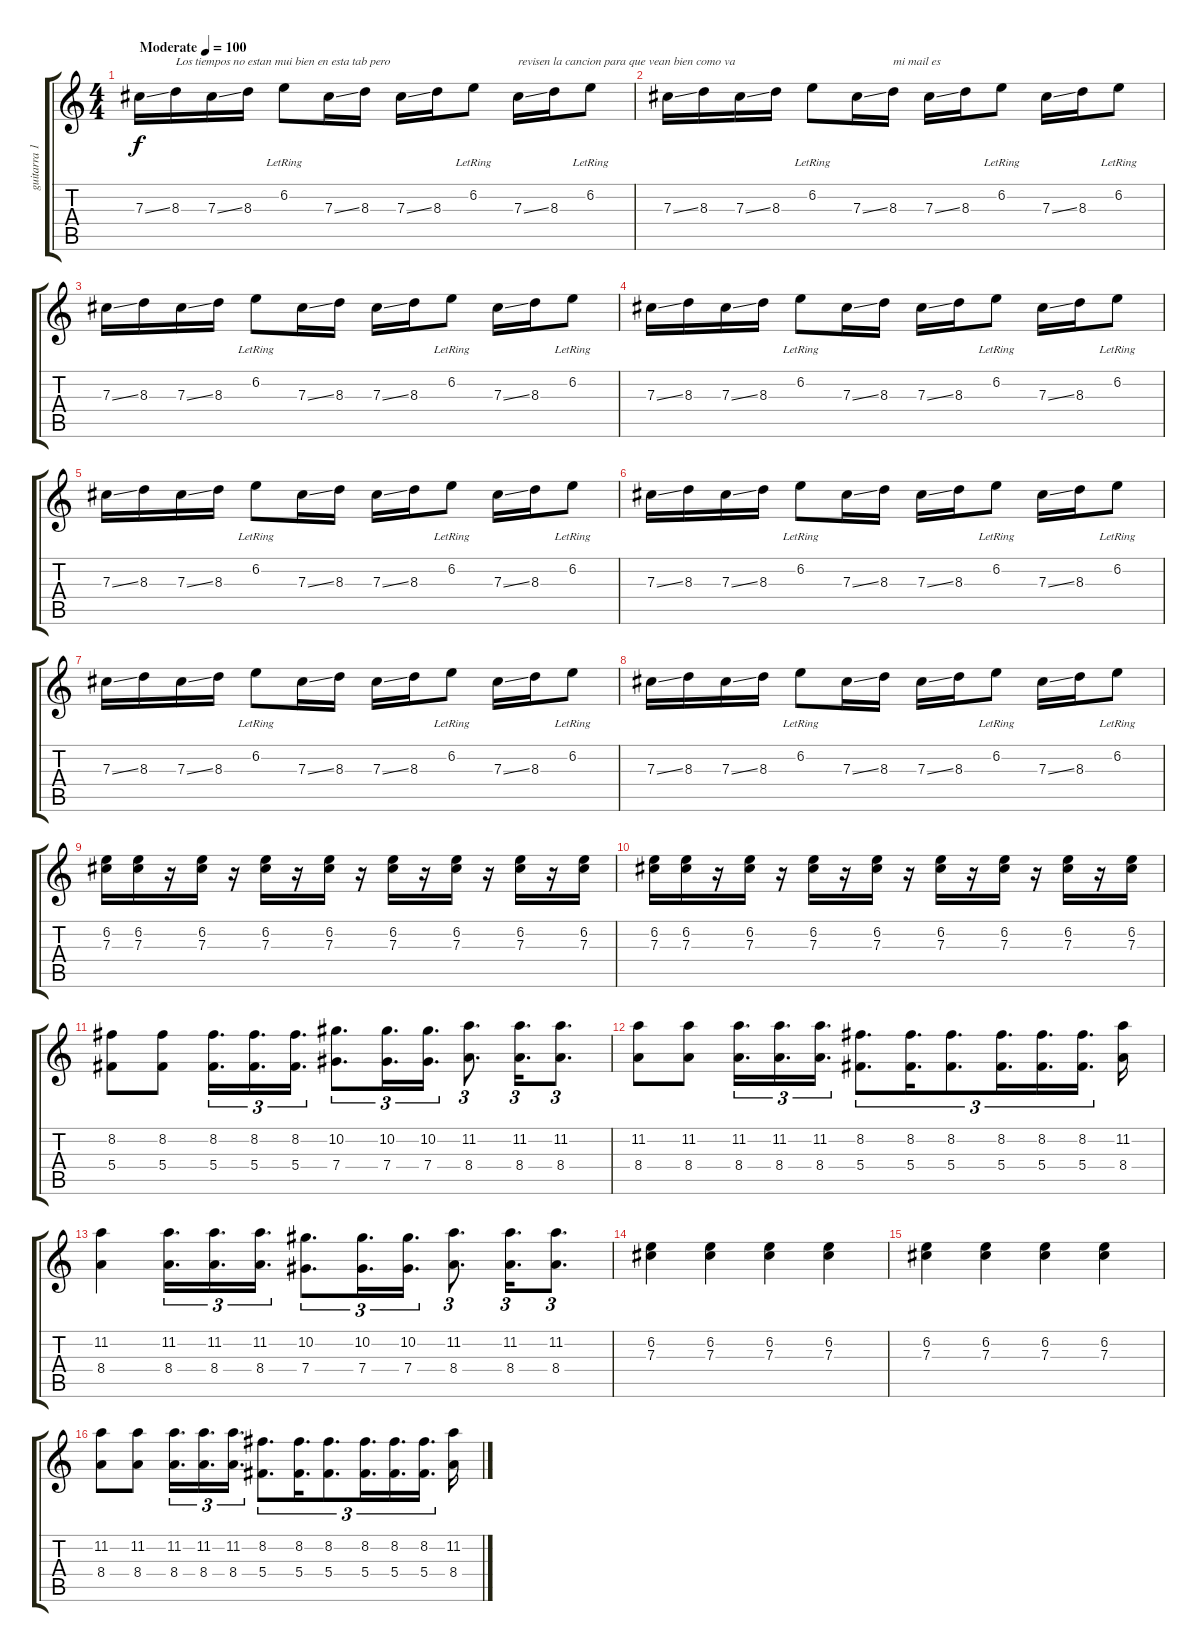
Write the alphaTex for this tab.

\track ("guitarra 1" "guitarra 1") {instrument overdrivenguitar}
\staff {score tabs}
\tuning (Eb4 Bb3 Gb3 Db3 Ab2 Eb2) {hide}
\ts (4 4)
\tempo (100 "Moderate")
\clef g2
\ks c
7.3{ss}.16{dy f instrument overdrivenguitar} 8.3.16{txt "Los tiempos no estan mui bien en esta tab pero"} 7.3{ss}.16 8.3.16 6.2{lr}.8 7.3{ss}.16 8.3.16 7.3{ss}.16 8.3.16 6.2{lr}.8 7.3{ss}.16{txt "revisen la cancion para que vean bien como va"} 8.3.16 6.2{lr}.8 |
7.3{ss}.16 8.3.16 7.3{ss}.16 8.3.16 6.2{lr}.8 7.3{ss}.16 8.3.16{txt "mi mail es"} 7.3{ss}.16 8.3.16 6.2{lr}.8 7.3{ss}.16 8.3.16 6.2{lr}.8 |
7.3{ss}.16 8.3.16 7.3{ss}.16 8.3.16 6.2{lr}.8 7.3{ss}.16 8.3.16 7.3{ss}.16 8.3.16 6.2{lr}.8 7.3{ss}.16 8.3.16 6.2{lr}.8 |
7.3{ss}.16 8.3.16 7.3{ss}.16 8.3.16 6.2{lr}.8 7.3{ss}.16 8.3.16 7.3{ss}.16 8.3.16 6.2{lr}.8 7.3{ss}.16 8.3.16 6.2{lr}.8 |
7.3{ss}.16 8.3.16 7.3{ss}.16 8.3.16 6.2{lr}.8 7.3{ss}.16 8.3.16 7.3{ss}.16 8.3.16 6.2{lr}.8 7.3{ss}.16 8.3.16 6.2{lr}.8 |
7.3{ss}.16 8.3.16 7.3{ss}.16 8.3.16 6.2{lr}.8 7.3{ss}.16 8.3.16 7.3{ss}.16 8.3.16 6.2{lr}.8 7.3{ss}.16 8.3.16 6.2{lr}.8 |
7.3{ss}.16 8.3.16 7.3{ss}.16 8.3.16 6.2{lr}.8 7.3{ss}.16 8.3.16 7.3{ss}.16 8.3.16 6.2{lr}.8 7.3{ss}.16 8.3.16 6.2{lr}.8 |
7.3{ss}.16 8.3.16 7.3{ss}.16 8.3.16 6.2{lr}.8 7.3{ss}.16 8.3.16 7.3{ss}.16 8.3.16 6.2{lr}.8 7.3{ss}.16 8.3.16 6.2{lr}.8 |
(6.2 7.3).16 (6.2 7.3).16 r.16 (6.2 7.3).16 r.16 (6.2 7.3).16 r.16 (6.2 7.3).16 r.16 (6.2 7.3).16 r.16 (6.2 7.3).16 r.16 (6.2 7.3).16 r.16 (6.2 7.3).16 |
(6.2 7.3).16 (6.2 7.3).16 r.16 (6.2 7.3).16 r.16 (6.2 7.3).16 r.16 (6.2 7.3).16 r.16 (6.2 7.3).16 r.16 (6.2 7.3).16 r.16 (6.2 7.3).16 r.16 (6.2 7.3).16 |
(8.2 5.4).8 (8.2 5.4).8 (8.2 5.4).16{d tu (3 2)} (8.2 5.4).16{d tu (3 2)} (8.2 5.4).16{d tu (3 2)} (10.2 7.4).8{d tu (3 2)} (10.2 7.4).16{d tu (3 2)} (10.2 7.4).16{d tu (3 2)} (11.2 8.4).8{d tu (3 2)} (11.2 8.4).16{d tu (3 2)} (11.2 8.4).8{d tu (3 2)} |
(11.2 8.4).8 (11.2 8.4).8 (11.2 8.4).16{d tu (3 2)} (11.2 8.4).16{d tu (3 2)} (11.2 8.4).16{d tu (3 2)} (8.2 5.4).8{d tu (3 2)} (8.2 5.4).16{d tu (3 2)} (8.2 5.4).8{d tu (3 2)} (8.2 5.4).16{d tu (3 2)} (8.2 5.4).16{d tu (3 2)} (8.2 5.4).16{d tu (3 2) beam splitsecondary} (11.2 8.4).16 |
(11.2 8.4).4 (11.2 8.4).16{d tu (3 2)} (11.2 8.4).16{d tu (3 2)} (11.2 8.4).16{d tu (3 2)} (10.2 7.4).8{d tu (3 2)} (10.2 7.4).16{d tu (3 2)} (10.2 7.4).16{d tu (3 2)} (11.2 8.4).8{d tu (3 2)} (11.2 8.4).16{d tu (3 2)} (11.2 8.4).8{d tu (3 2)} |
(6.2 7.3).4 (6.2 7.3).4 (6.2 7.3).4 (6.2 7.3).4 |
(6.2 7.3).4 (6.2 7.3).4 (6.2 7.3).4 (6.2 7.3).4 |
(11.2 8.4).8 (11.2 8.4).8 (11.2 8.4).16{d tu (3 2)} (11.2 8.4).16{d tu (3 2)} (11.2 8.4).16{d tu (3 2)} (8.2 5.4).8{d tu (3 2)} (8.2 5.4).16{d tu (3 2)} (8.2 5.4).8{d tu (3 2)} (8.2 5.4).16{d tu (3 2)} (8.2 5.4).16{d tu (3 2)} (8.2 5.4).16{d tu (3 2) beam splitsecondary} (11.2 8.4).16
